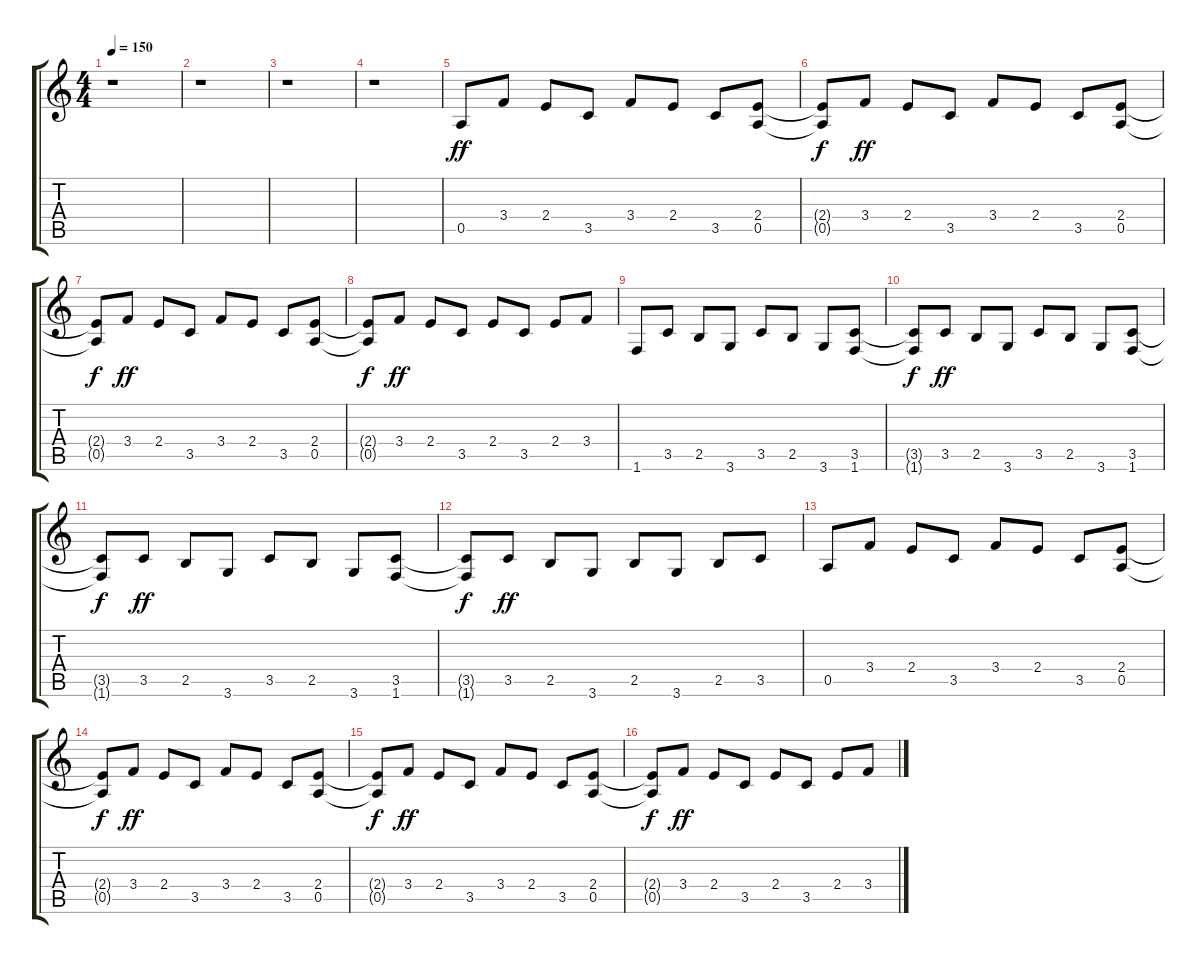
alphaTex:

\track "" {instrument distortionguitar}
\staff {score tabs}
\tuning (E4 B3 G3 D3 A2 E2) {hide}
\ts (4 4)
\tempo 150
\clef g2
\ks c
r.1{dy f} |
r.1 |
r.1 |
r.1 |
0.5.8{dy ff} 3.4.8 2.4.8 3.5.8 3.4.8 2.4.8 3.5.8 (2.4 0.5).8 |
(2.4{t} 0.5{t}).8{dy f} 3.4.8{dy ff} 2.4.8 3.5.8 3.4.8 2.4.8 3.5.8 (2.4 0.5).8 |
(2.4{t} 0.5{t}).8{dy f} 3.4.8{dy ff} 2.4.8 3.5.8 3.4.8 2.4.8 3.5.8 (2.4 0.5).8 |
(2.4{t} 0.5{t}).8{dy f} 3.4.8{dy ff} 2.4.8 3.5.8 2.4.8 3.5.8 2.4.8 3.4.8 |
1.6.8 3.5.8 2.5.8 3.6.8 3.5.8 2.5.8 3.6.8 (3.5 1.6).8 |
(3.5{t} 1.6{t}).8{dy f} 3.5.8{dy ff} 2.5.8 3.6.8 3.5.8 2.5.8 3.6.8 (3.5 1.6).8 |
(3.5{t} 1.6{t}).8{dy f} 3.5.8{dy ff} 2.5.8 3.6.8 3.5.8 2.5.8 3.6.8 (3.5 1.6).8 |
(3.5{t} 1.6{t}).8{dy f} 3.5.8{dy ff} 2.5.8 3.6.8 2.5.8 3.6.8 2.5.8 3.5.8 |
0.5.8 3.4.8 2.4.8 3.5.8 3.4.8 2.4.8 3.5.8 (2.4 0.5).8 |
(2.4{t} 0.5{t}).8{dy f} 3.4.8{dy ff} 2.4.8 3.5.8 3.4.8 2.4.8 3.5.8 (2.4 0.5).8 |
(2.4{t} 0.5{t}).8{dy f} 3.4.8{dy ff} 2.4.8 3.5.8 3.4.8 2.4.8 3.5.8 (2.4 0.5).8 |
(2.4{t} 0.5{t}).8{dy f} 3.4.8{dy ff} 2.4.8 3.5.8 2.4.8 3.5.8 2.4.8 3.4.8
